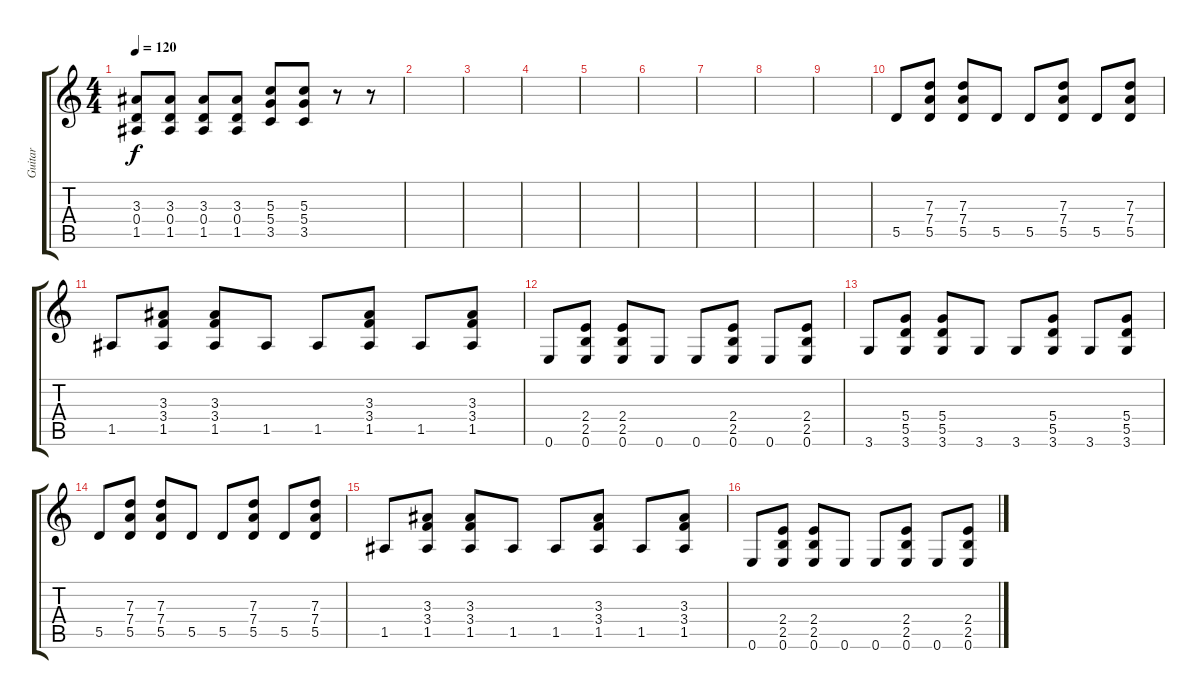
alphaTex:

\track ("Guitar" "Guitar") {instrument distortionguitar}
\staff {score tabs}
\tuning (E4 B3 G3 D3 A2 E2) {hide}
\ts (4 4)
\tempo 120
\clef g2
\ks c
(3.3 0.4 1.5).8{dy f} (3.3 0.4 1.5).8 (3.3 0.4 1.5).8 (3.3 0.4 1.5).8 (5.3 5.4 3.5).8 (5.3 5.4 3.5).8 r.8 r.8 |
|
|
|
|
|
|
|
|
5.5.8 (7.3 7.4 5.5).8 (7.3 7.4 5.5).8 5.5.8 5.5.8 (7.3 7.4 5.5).8 5.5.8 (7.3 7.4 5.5).8 |
1.5.8 (3.3 3.4 1.5).8 (3.3 3.4 1.5).8 1.5.8 1.5.8 (3.3 3.4 1.5).8 1.5.8 (3.3 3.4 1.5).8 |
0.6.8 (2.4 2.5 0.6).8 (2.4 2.5 0.6).8 0.6.8 0.6.8 (2.4 2.5 0.6).8 0.6.8 (2.4 2.5 0.6).8 |
3.6.8 (5.4 5.5 3.6).8 (5.4 5.5 3.6).8 3.6.8 3.6.8 (5.4 5.5 3.6).8 3.6.8 (5.4 5.5 3.6).8 |
5.5.8 (7.3 7.4 5.5).8 (7.3 7.4 5.5).8 5.5.8 5.5.8 (7.3 7.4 5.5).8 5.5.8 (7.3 7.4 5.5).8 |
1.5.8 (3.3 3.4 1.5).8 (3.3 3.4 1.5).8 1.5.8 1.5.8 (3.3 3.4 1.5).8 1.5.8 (3.3 3.4 1.5).8 |
0.6.8 (2.4 2.5 0.6).8 (2.4 2.5 0.6).8 0.6.8 0.6.8 (2.4 2.5 0.6).8 0.6.8 (2.4 2.5 0.6).8
